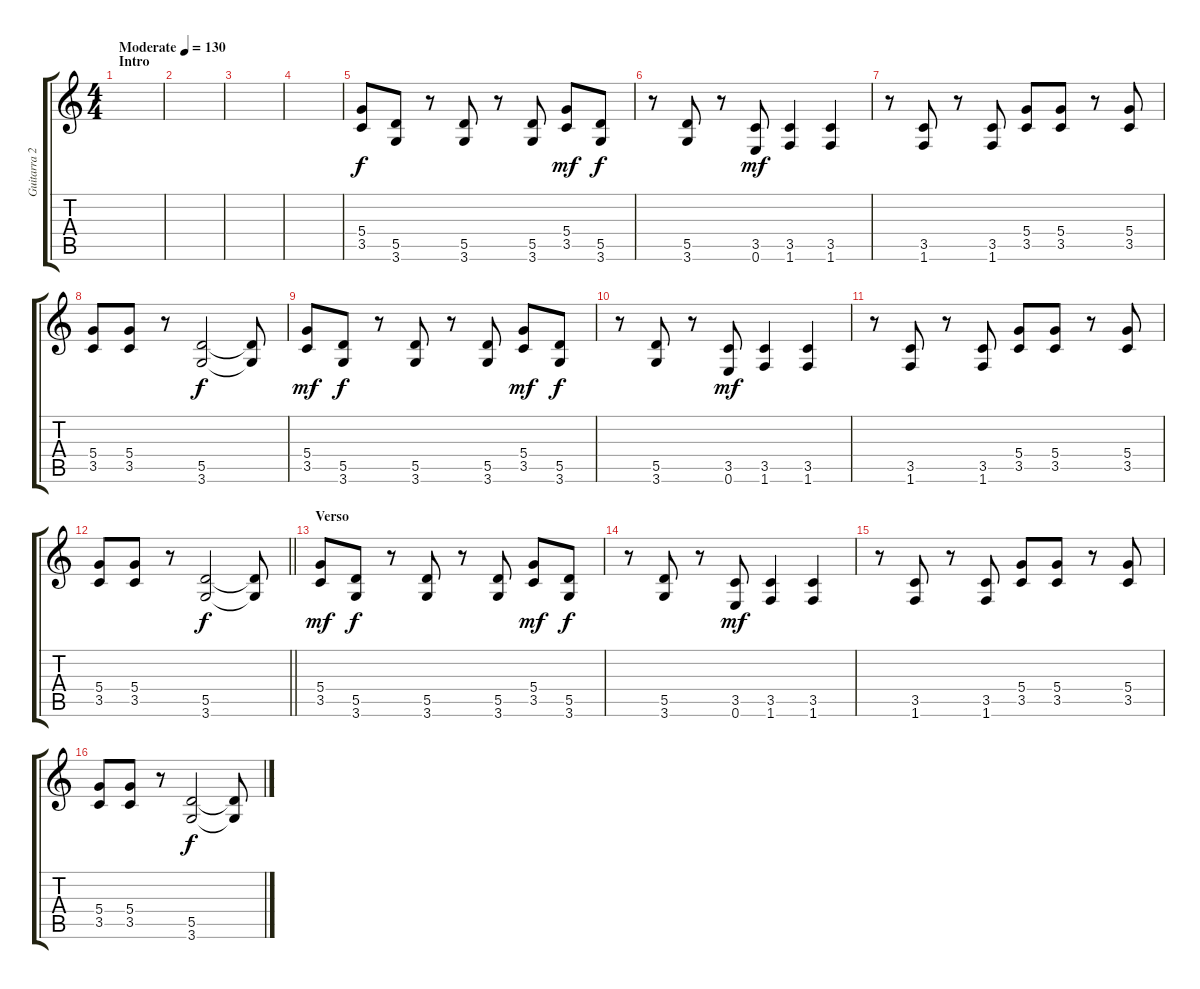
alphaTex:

\track ("Guitarra 2" "Guitarra 2") {instrument distortionguitar}
\staff {score tabs}
\tuning (E4 B3 G3 D3 A2 E2) {hide}
\ts (4 4)
\section ("" "Intro")
\tempo (130 "Moderate")
\clef g2
\ks c
|
|
|
|
(5.4 3.5).8 (5.5 3.6).8{dy f} r.8 (5.5 3.6).8 r.8 (5.5 3.6).8 (5.4 3.5).8{dy mf} (5.5 3.6).8{dy f} |
r.8 (5.5 3.6).8 r.8 (3.5 0.6).8{dy mf} (3.5 1.6).4 (3.5 1.6).4 |
r.8 (3.5 1.6).8 r.8 (3.5 1.6).8 (5.4 3.5).8 (5.4 3.5).8 r.8 (5.4 3.5).8 |
(5.4 3.5).8 (5.4 3.5).8 r.8 (5.5 3.6).2{dy f} (5.5{t} 3.6{t}).8 |
(5.4 3.5).8{dy mf} (5.5 3.6).8{dy f} r.8 (5.5 3.6).8 r.8 (5.5 3.6).8 (5.4 3.5).8{dy mf} (5.5 3.6).8{dy f} |
r.8 (5.5 3.6).8 r.8 (3.5 0.6).8{dy mf} (3.5 1.6).4 (3.5 1.6).4 |
r.8 (3.5 1.6).8 r.8 (3.5 1.6).8 (5.4 3.5).8 (5.4 3.5).8 r.8 (5.4 3.5).8 |
\barLineRight lightlight
(5.4 3.5).8 (5.4 3.5).8 r.8 (5.5 3.6).2{dy f} (5.5{t} 3.6{t}).8 |
\section ("" "Verso")
(5.4 3.5).8{dy mf} (5.5 3.6).8{dy f} r.8 (5.5 3.6).8 r.8 (5.5 3.6).8 (5.4 3.5).8{dy mf} (5.5 3.6).8{dy f} |
r.8 (5.5 3.6).8 r.8 (3.5 0.6).8{dy mf} (3.5 1.6).4 (3.5 1.6).4 |
r.8 (3.5 1.6).8 r.8 (3.5 1.6).8 (5.4 3.5).8 (5.4 3.5).8 r.8 (5.4 3.5).8 |
(5.4 3.5).8 (5.4 3.5).8 r.8 (5.5 3.6).2{dy f} (5.5{t} 3.6{t}).8
